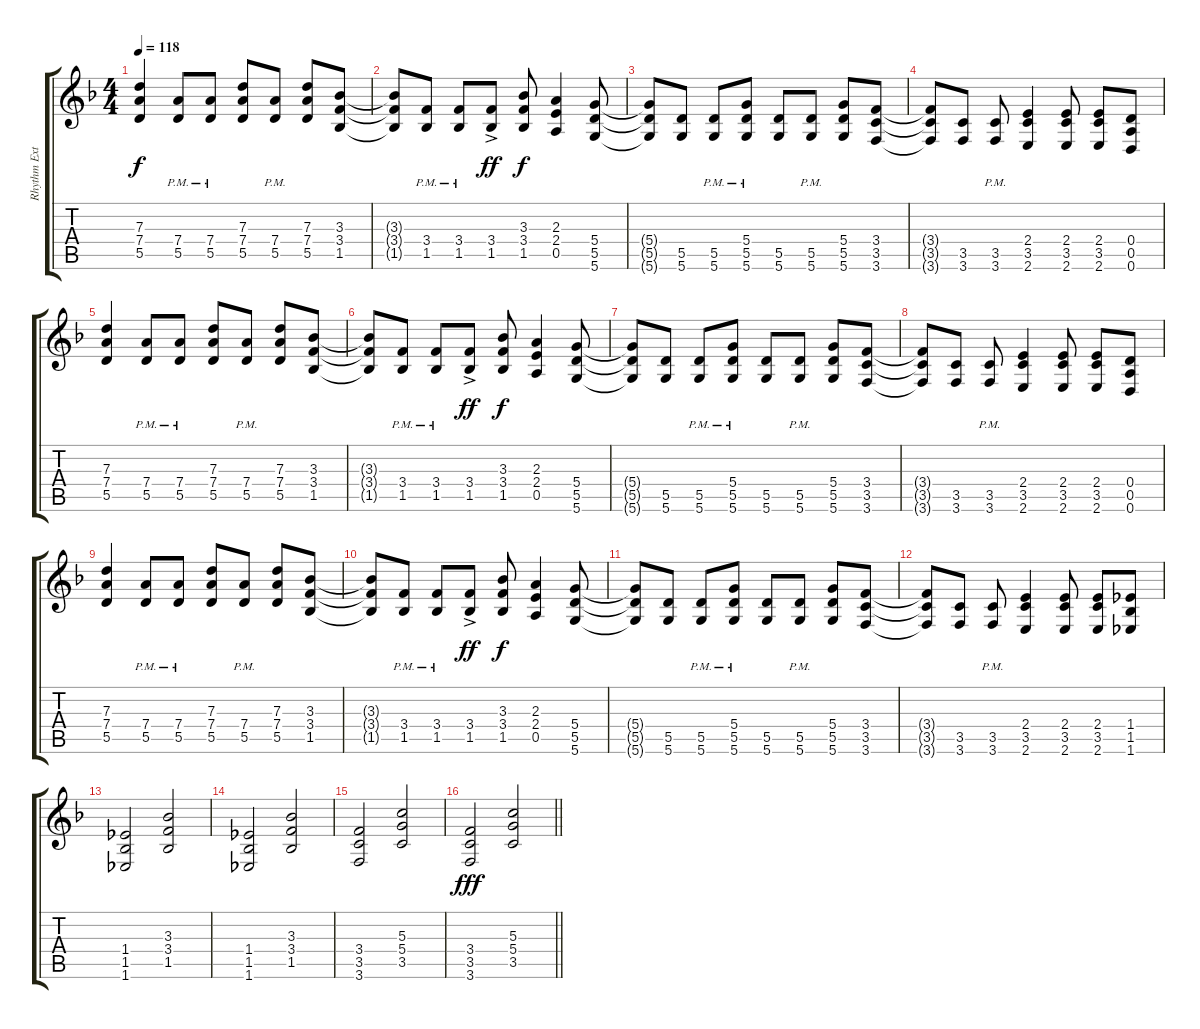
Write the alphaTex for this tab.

\track ("Rhythm Extra" "Rhythm Ext") {instrument distortionguitar}
\staff {score tabs}
\tuning (E4 B3 G3 D3 A2 D2) {hide}
\ts (4 4)
\tempo 118
\clef g2
\ks f
(7.3 7.4 5.5).4{dy f} (7.4{pm} 5.5{pm}).8 (7.4{pm} 5.5{pm}).8 (7.3 7.4 5.5).8 (7.4{pm} 5.5{pm}).8 (7.3 7.4 5.5).8 (3.3 3.4 1.5).8 |
(3.3{t} 3.4{t} 1.5{t}).8 (3.4{pm} 1.5{pm}).8 (3.4{pm} 1.5{pm}).8 (3.4{ac} 1.5{ac}).8{dy ff} (3.3 3.4 1.5).8{dy f} (2.3 2.4 0.5).4 (5.4 5.5 5.6).8 |
(5.4{t} 5.5{t} 5.6{t}).8 (5.5 5.6).8 (5.5{pm} 5.6{pm}).8 (5.4{pm} 5.5{pm} 5.6{pm}).8 (5.5 5.6).8 (5.5{pm} 5.6{pm}).8 (5.4 5.5 5.6).8 (3.4 3.5 3.6).8 |
(3.4{t} 3.5{t} 3.6{t}).8 (3.5 3.6).8 (3.5{pm} 3.6{pm}).8 (2.4 3.5 2.6).4 (2.4 3.5 2.6).8 (2.4 3.5 2.6).8 (0.4 0.5 0.6).8 |
(7.3 7.4 5.5).4 (7.4{pm} 5.5{pm}).8 (7.4{pm} 5.5{pm}).8 (7.3 7.4 5.5).8 (7.4{pm} 5.5{pm}).8 (7.3 7.4 5.5).8 (3.3 3.4 1.5).8 |
(3.3{t} 3.4{t} 1.5{t}).8 (3.4{pm} 1.5{pm}).8 (3.4{pm} 1.5{pm}).8 (3.4{ac} 1.5{ac}).8{dy ff} (3.3 3.4 1.5).8{dy f} (2.3 2.4 0.5).4 (5.4 5.5 5.6).8 |
(5.4{t} 5.5{t} 5.6{t}).8 (5.5 5.6).8 (5.5{pm} 5.6{pm}).8 (5.4{pm} 5.5{pm} 5.6{pm}).8 (5.5 5.6).8 (5.5{pm} 5.6{pm}).8 (5.4 5.5 5.6).8 (3.4 3.5 3.6).8 |
(3.4{t} 3.5{t} 3.6{t}).8 (3.5 3.6).8 (3.5{pm} 3.6{pm}).8 (2.4 3.5 2.6).4 (2.4 3.5 2.6).8 (2.4 3.5 2.6).8 (0.4 0.5 0.6).8 |
(7.3 7.4 5.5).4 (7.4{pm} 5.5{pm}).8 (7.4{pm} 5.5{pm}).8 (7.3 7.4 5.5).8 (7.4{pm} 5.5{pm}).8 (7.3 7.4 5.5).8 (3.3 3.4 1.5).8 |
(3.3{t} 3.4{t} 1.5{t}).8 (3.4{pm} 1.5{pm}).8 (3.4{pm} 1.5{pm}).8 (3.4{ac} 1.5{ac}).8{dy ff} (3.3 3.4 1.5).8{dy f} (2.3 2.4 0.5).4 (5.4 5.5 5.6).8 |
(5.4{t} 5.5{t} 5.6{t}).8 (5.5 5.6).8 (5.5{pm} 5.6{pm}).8 (5.4{pm} 5.5{pm} 5.6{pm}).8 (5.5 5.6).8 (5.5{pm} 5.6{pm}).8 (5.4 5.5 5.6).8 (3.4 3.5 3.6).8 |
(3.4{t} 3.5{t} 3.6{t}).8 (3.5 3.6).8 (3.5{pm} 3.6{pm}).8 (2.4 3.5 2.6).4 (2.4 3.5 2.6).8 (2.4 3.5 2.6).8 (1.4 1.5 1.6).8 |
(1.4 1.5 1.6).2 (3.3 3.4 1.5).2 |
(1.4 1.5 1.6).2 (3.3 3.4 1.5).2 |
(3.4 3.5 3.6).2 (5.3 5.4 3.5).2 |
\barLineRight lightlight
(3.4 3.5 3.6).2{dy fff} (5.3 5.4 3.5).2
